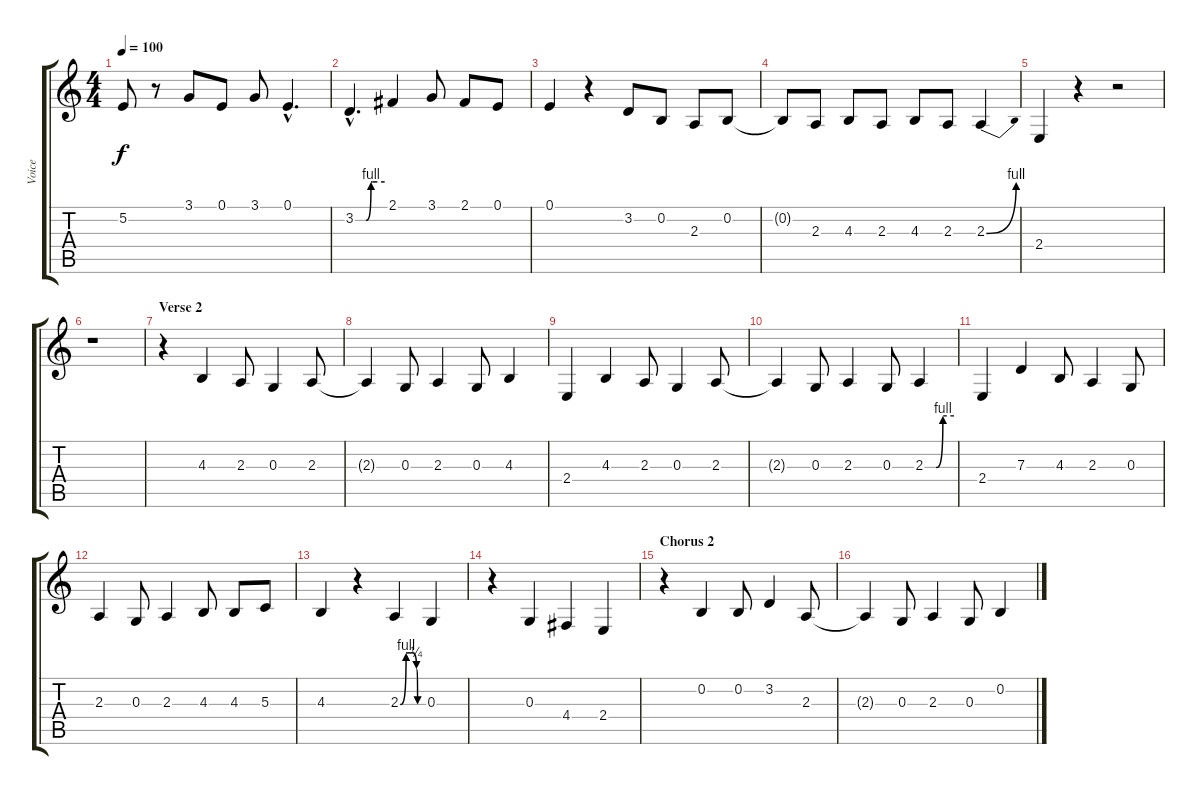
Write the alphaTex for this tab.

\track ("Voice" "Voice") {instrument flute}
\staff {score tabs}
\tuning (E4 B3 G3 D3 A2 E2) {hide}
\ts (4 4)
\tempo 100
\clef g2
\ks c
5.2{t}.8{dy f} r.8 3.1.8 0.1.8 3.1.8 0.1{hac}.4{d} |
3.2{be (custom 0 0 22 0 32 4 35 4 45 4 60 4) hac}.4{d} 2.1.4 3.1.8 2.1.8 0.1.8 |
0.1.4 r.4 3.2.8 0.2.8 2.3.8 0.2.8 |
0.2{t}.8 2.3.8 4.3.8 2.3.8 4.3.8 2.3.8 2.3{be (bend 0 0 60 4)}.4 |
2.4.4 r.4 r.2 |
r.1 |
\section ("" "Verse 2")
r.4 4.3.4 2.3.8 0.3.4 2.3.8 |
2.3{t}.4 0.3.8 2.3.4 0.3.8 4.3.4 |
2.4.4 4.3.4 2.3.8 0.3.4 2.3.8 |
2.3{t}.4 0.3.8 2.3.4 0.3.8 2.3{be (custom 0 0 15 0 23 0 37 4 60 4)}.4 |
2.4.4 7.3.4 4.3.8 2.3.4 0.3.8 |
2.3.4 0.3.8 2.3.4 4.3.8 4.3.8 5.3.8 |
4.3.4 r.4 2.3{be (custom 0 0 15 4 30 4 42 1 45 0 60 0)}.4 0.3.4 |
r.4 0.3.4 4.4.4 2.4.4 |
\section ("" "Chorus 2")
r.4 0.2.4 0.2.8 3.2.4 2.3.8 |
2.3{t}.4 0.3.8 2.3.4 0.3.8 0.2.4
